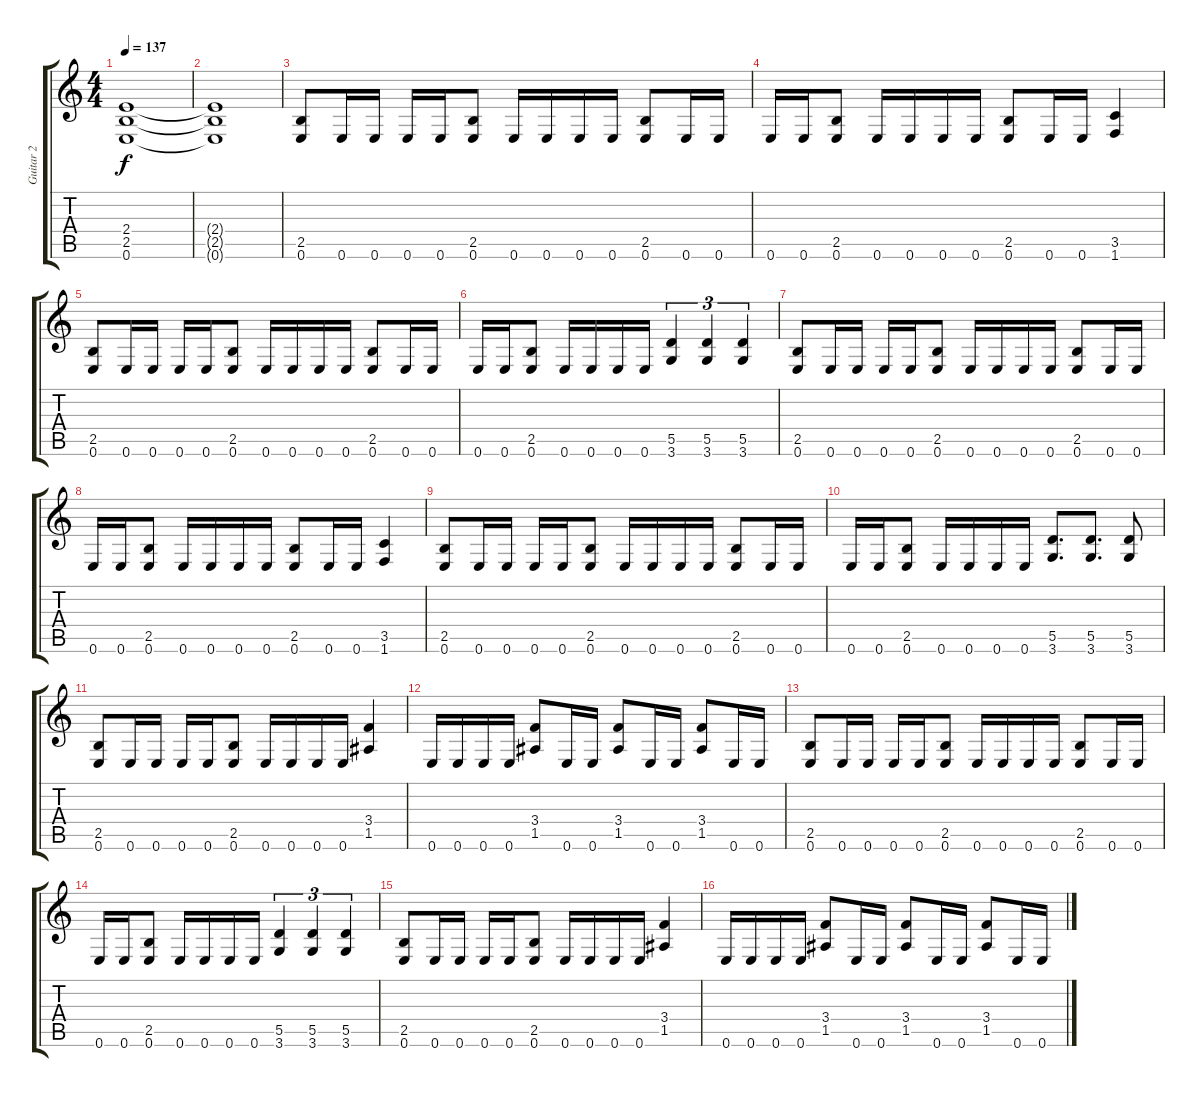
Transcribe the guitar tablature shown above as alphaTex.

\track ("Guitar 2" "Guitar 2") {instrument distortionguitar}
\staff {score tabs}
\tuning (E4 B3 G3 D3 A2 E2) {hide}
\ts (4 4)
\tempo 137
\clef g2
\ks c
(2.4 2.5 0.6).1{dy f} |
(2.4{t} 2.5{t} 0.6{t}).1 |
(2.5 0.6).8 0.6.16 0.6.16 0.6.16 0.6.16 (2.5 0.6).8 0.6.16 0.6.16 0.6.16 0.6.16 (2.5 0.6).8 0.6.16 0.6.16 |
0.6.16 0.6.16 (2.5 0.6).8 0.6.16 0.6.16 0.6.16 0.6.16 (2.5 0.6).8 0.6.16 0.6.16 (3.5 1.6).4 |
(2.5 0.6).8 0.6.16 0.6.16 0.6.16 0.6.16 (2.5 0.6).8 0.6.16 0.6.16 0.6.16 0.6.16 (2.5 0.6).8 0.6.16 0.6.16 |
0.6.16 0.6.16 (2.5 0.6).8 0.6.16 0.6.16 0.6.16 0.6.16 (5.5 3.6).4{tu (3 2)} (5.5 3.6).4{tu (3 2)} (5.5 3.6).4{tu (3 2)} |
(2.5 0.6).8 0.6.16 0.6.16 0.6.16 0.6.16 (2.5 0.6).8 0.6.16 0.6.16 0.6.16 0.6.16 (2.5 0.6).8 0.6.16 0.6.16 |
0.6.16 0.6.16 (2.5 0.6).8 0.6.16 0.6.16 0.6.16 0.6.16 (2.5 0.6).8 0.6.16 0.6.16 (3.5 1.6).4 |
(2.5 0.6).8 0.6.16 0.6.16 0.6.16 0.6.16 (2.5 0.6).8 0.6.16 0.6.16 0.6.16 0.6.16 (2.5 0.6).8 0.6.16 0.6.16 |
0.6.16 0.6.16 (2.5 0.6).8 0.6.16 0.6.16 0.6.16 0.6.16 (5.5 3.6).8{d} (5.5 3.6).8{d} (5.5 3.6).8 |
(2.5 0.6).8 0.6.16 0.6.16 0.6.16 0.6.16 (2.5 0.6).8 0.6.16 0.6.16 0.6.16 0.6.16 (3.4 1.5).4 |
0.6.16 0.6.16 0.6.16 0.6.16 (3.4 1.5).8 0.6.16 0.6.16 (3.4 1.5).8 0.6.16 0.6.16 (3.4 1.5).8 0.6.16 0.6.16 |
(2.5 0.6).8 0.6.16 0.6.16 0.6.16 0.6.16 (2.5 0.6).8 0.6.16 0.6.16 0.6.16 0.6.16 (2.5 0.6).8 0.6.16 0.6.16 |
0.6.16 0.6.16 (2.5 0.6).8 0.6.16 0.6.16 0.6.16 0.6.16 (5.5 3.6).4{tu (3 2)} (5.5 3.6).4{tu (3 2)} (5.5 3.6).4{tu (3 2)} |
(2.5 0.6).8 0.6.16 0.6.16 0.6.16 0.6.16 (2.5 0.6).8 0.6.16 0.6.16 0.6.16 0.6.16 (3.4 1.5).4 |
0.6.16 0.6.16 0.6.16 0.6.16 (3.4 1.5).8 0.6.16 0.6.16 (3.4 1.5).8 0.6.16 0.6.16 (3.4 1.5).8 0.6.16 0.6.16
